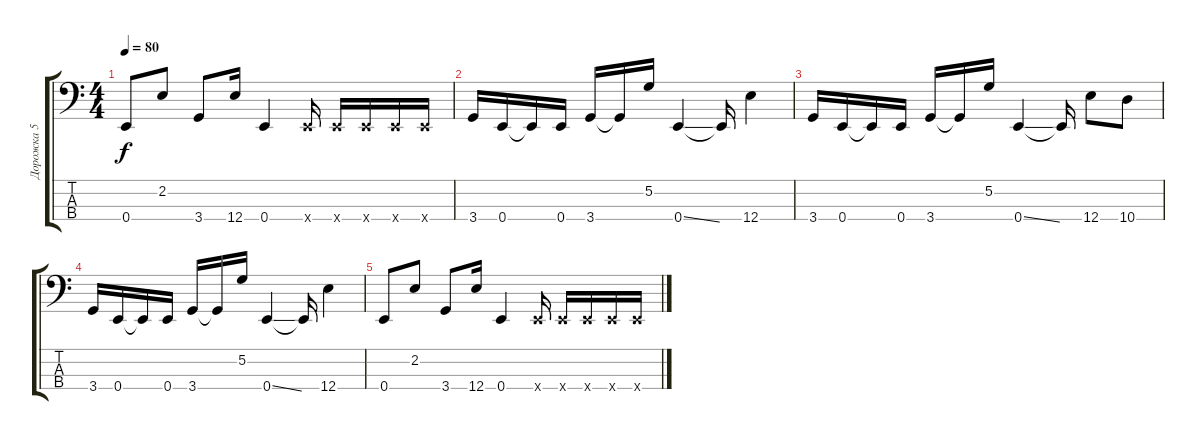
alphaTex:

\track ("Дорожка 5" "Дорожка 5") {instrument overdrivenguitar}
\staff {score tabs}
\tuning (G2 D2 A1 E1) {hide}
\ts (4 4)
\tempo 80
\clef f4
\ks c
0.4.8{dy f} 2.2.8 3.4.8 12.4.16 0.4.4 0.4{x}.16 0.4{x}.16 0.4{x}.16 0.4{x}.16 0.4{x}.16 |
3.4.16 0.4.16 0.4{t}.16 0.4.16 3.4.16 3.4{t}.16 5.2.16 0.4{ss}.4 0.4{t}.16 12.4.4 |
3.4.16 0.4.16 0.4{t}.16 0.4.16 3.4.16 3.4{t}.16 5.2.16 0.4{ss}.4 0.4{t}.16 12.4.8 10.4.8 |
3.4.16 0.4.16 0.4{t}.16 0.4.16 3.4.16 3.4{t}.16 5.2.16 0.4{ss}.4 0.4{t}.16 12.4.4 |
0.4.8 2.2.8 3.4.8 12.4.16 0.4.4 0.4{x}.16 0.4{x}.16 0.4{x}.16 0.4{x}.16 0.4{x}.16
